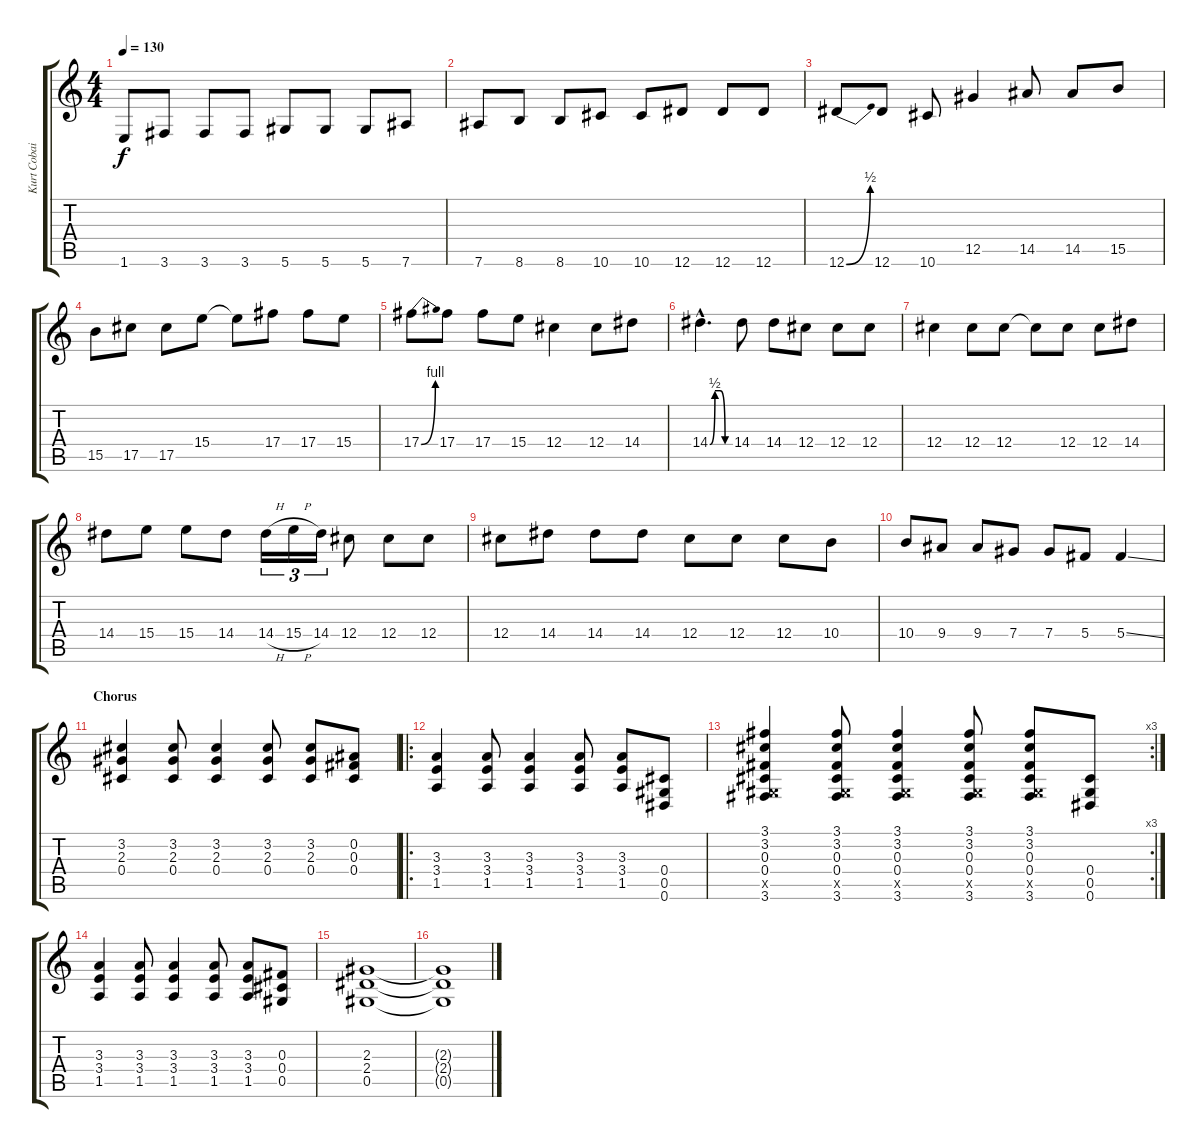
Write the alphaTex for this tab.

\track ("Kurt Cobain" "Kurt Cobai") {instrument distortionguitar}
\staff {score tabs}
\tuning (Eb4 Bb3 Gb3 Db3 Ab2 Eb2) {hide}
\ts (4 4)
\tempo 130
\clef g2
\ks c
1.6.8{dy f} 3.6.8 3.6.8 3.6.8 5.6.8 5.6.8 5.6.8 7.6.8 |
7.6.8 8.6.8 8.6.8 10.6.8 10.6.8 12.6.8 12.6.8 12.6.8 |
12.6{be (bend 0 0 60 2)}.8 12.6.8 10.6.8 12.5.4 14.5.8 14.5.8 15.5.8 |
15.5.8 17.5.8 17.5.8 15.4.8 15.4{t}.8 17.4.8 17.4.8 15.4.8 |
17.4{be (bend 0 0 60 4)}.8 17.4.8 17.4.8 15.4.8 12.4.4 12.4.8 14.4.8 |
14.4{be (custom 0 0 15 2 30 2 45 0 60 0) hac}.4{d} 14.4.8 14.4.8 12.4.8 12.4.8 12.4.8 |
12.4.4 12.4.8 12.4.8 12.4{t}.8 12.4.8 12.4.8 14.4.8 |
14.4.8 15.4.8 15.4.8 14.4.8 14.4{h}.16{tu (3 2)} 15.4{h}.16{tu (3 2)} 14.4.16{tu (3 2)} 12.4.8 12.4.8 12.4.8 |
12.4.8 14.4.8 14.4.8 14.4.8 12.4.8 12.4.8 12.4.8 10.4.8 |
10.4.8 9.4.8 9.4.8 7.4.8 7.4.8 5.4.8 5.4{ss}.4 |
\section ("" "Chorus")
(3.2 2.3 0.4).4 (3.2 2.3 0.4).8 (3.2 2.3 0.4).4 (3.2 2.3 0.4).8 (3.2 2.3 0.4).8 (0.2 0.3 0.4).8 |
\ro
(3.3 3.4 1.5).4 (3.3 3.4 1.5).8 (3.3 3.4 1.5).4 (3.3 3.4 1.5).8 (3.3 3.4 1.5).8 (0.4 0.5 0.6).8 |
\rc 3
(3.1 3.2 0.3 0.4 0.5{x} 3.6).4 (3.1 3.2 0.3 0.4 0.5{x} 3.6).8 (3.1 3.2 0.3 0.4 0.5{x} 3.6).4 (3.1 3.2 0.3 0.4 0.5{x} 3.6).8 (3.1 3.2 0.3 0.4 0.5{x} 3.6).8 (0.4 0.5 0.6).8 |
(3.3 3.4 1.5).4 (3.3 3.4 1.5).8 (3.3 3.4 1.5).4 (3.3 3.4 1.5).8 (3.3 3.4 1.5).8 (0.3 0.4 0.5).8 |
(2.3 2.4 0.5).1 |
(2.3{t} 2.4{t} 0.5{t}).1
